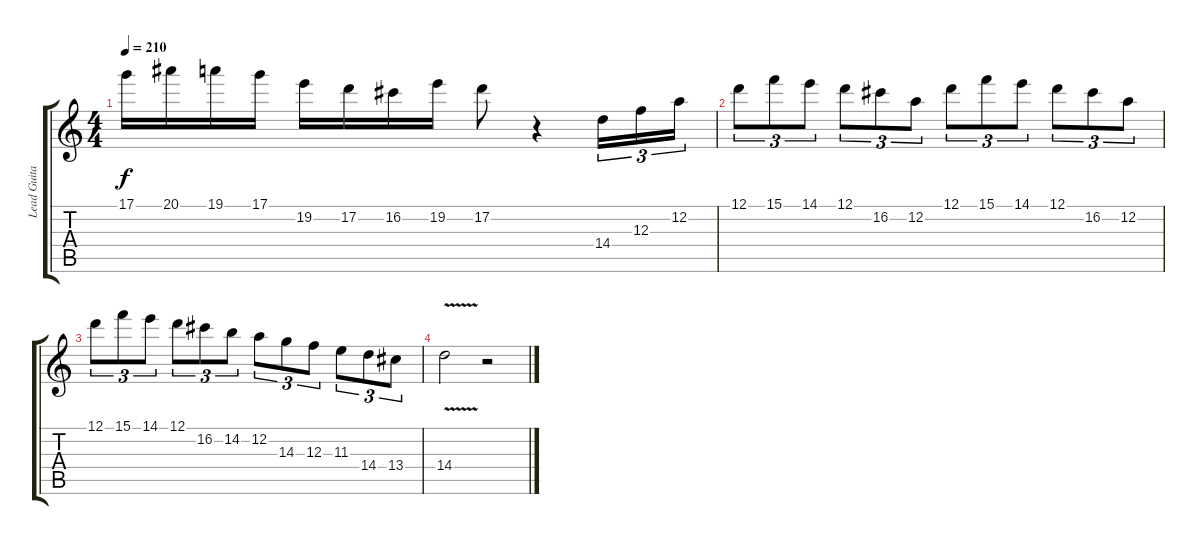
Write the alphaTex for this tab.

\track ("Lead Guitar" "Lead Guita") {instrument overdrivenguitar}
\staff {score tabs}
\tuning (D4 A3 F3 C3 G2 D2) {hide}
\ts (4 4)
\tempo 210
\clef g2
\ks c
17.1.16{dy f} 20.1.16 19.1.16 17.1.16 19.2.16 17.2.16 16.2.16 19.2.16 17.2.8 r.4 14.4.16{tu (3 2)} 12.3.16{tu (3 2)} 12.2.16{tu (3 2)} |
12.1.8{tu (3 2)} 15.1.8{tu (3 2)} 14.1.8{tu (3 2)} 12.1.8{tu (3 2)} 16.2.8{tu (3 2)} 12.2.8{tu (3 2)} 12.1.8{tu (3 2)} 15.1.8{tu (3 2)} 14.1.8{tu (3 2)} 12.1.8{tu (3 2)} 16.2.8{tu (3 2)} 12.2.8{tu (3 2)} |
12.1.8{tu (3 2)} 15.1.8{tu (3 2)} 14.1.8{tu (3 2)} 12.1.8{tu (3 2)} 16.2.8{tu (3 2)} 14.2.8{tu (3 2)} 12.2.8{tu (3 2)} 14.3.8{tu (3 2)} 12.3.8{tu (3 2)} 11.3.8{tu (3 2)} 14.4.8{tu (3 2)} 13.4.8{tu (3 2)} |
14.4{v}.2 r.2
